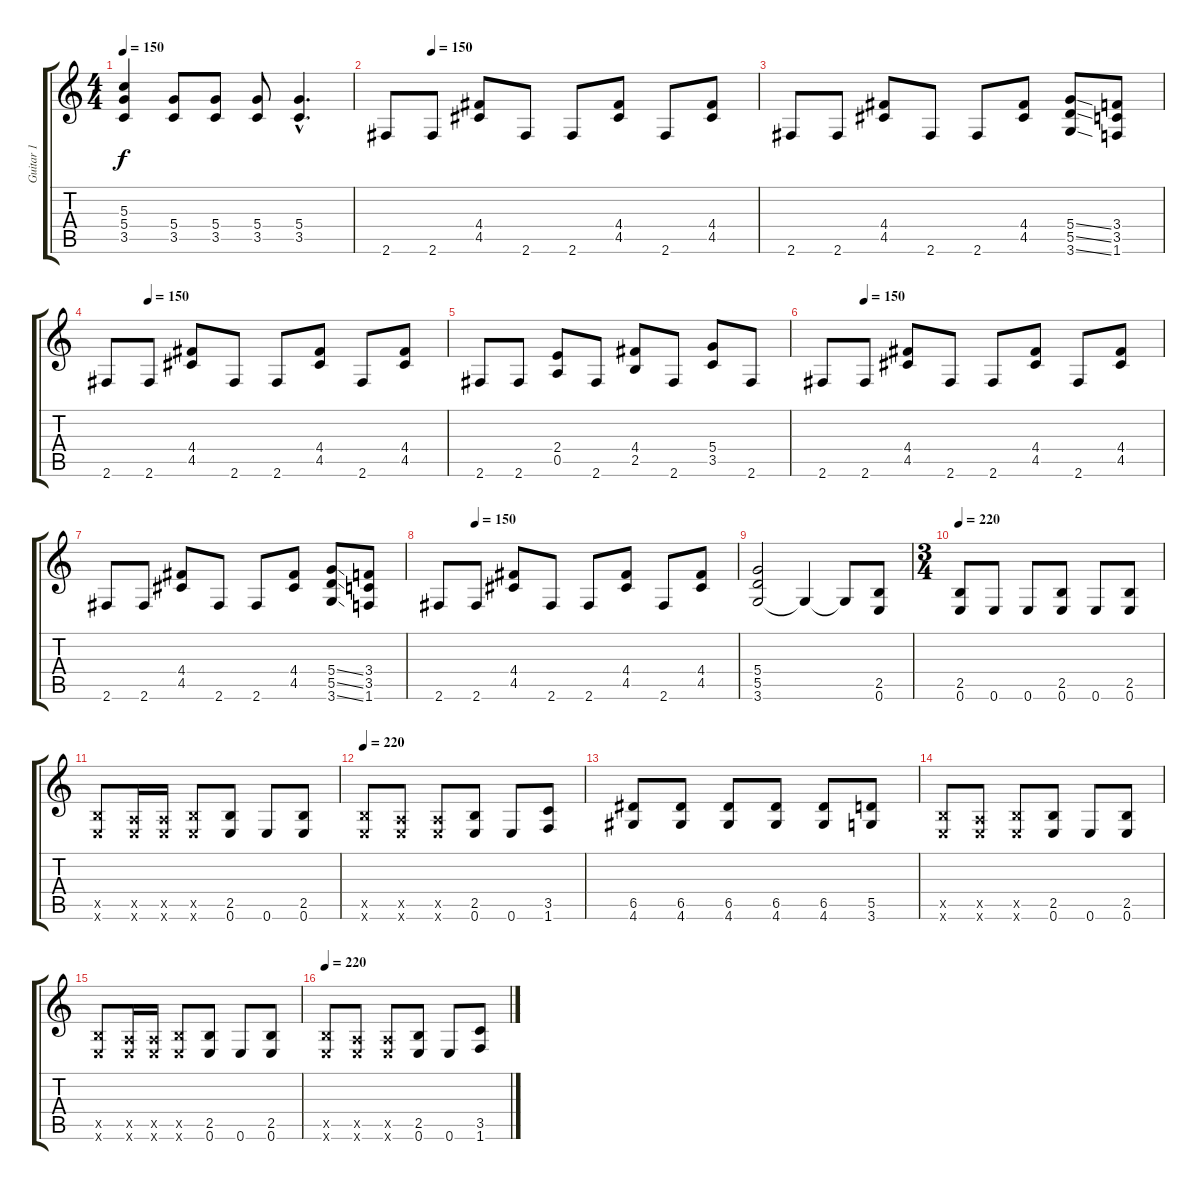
\track ("Guitar 1" "Guitar 1") {instrument distortionguitar}
\staff {score tabs}
\tuning (E4 B3 G3 D3 A2 E2) {hide}
\ts (4 4)
\tempo 150
\clef g2
\ks c
(5.3 5.4 3.5).4{dy f} (5.4 3.5).8 (5.4 3.5).8 (5.4 3.5).8 (5.4{hac} 3.5{hac}).4{d} |
\tempo (150 0.125)
2.6.8 2.6.8 (4.4 4.5).8 2.6.8 2.6.8 (4.4 4.5).8 2.6.8 (4.4 4.5).8 |
2.6.8 2.6.8 (4.4 4.5).8 2.6.8 2.6.8 (4.4 4.5).8 (5.4{ss} 5.5{ss} 3.6{ss}).8 (3.4 3.5 1.6).8 |
\tempo (150 0.125)
2.6.8 2.6.8 (4.4 4.5).8 2.6.8 2.6.8 (4.4 4.5).8 2.6.8 (4.4 4.5).8 |
2.6.8 2.6.8 (2.4 0.5).8 2.6.8 (4.4 2.5).8 2.6.8 (5.4 3.5).8 2.6.8 |
\tempo (150 0.125)
2.6.8 2.6.8 (4.4 4.5).8 2.6.8 2.6.8 (4.4 4.5).8 2.6.8 (4.4 4.5).8 |
2.6.8 2.6.8 (4.4 4.5).8 2.6.8 2.6.8 (4.4 4.5).8 (5.4{ss} 5.5{ss} 3.6{ss}).8 (3.4 3.5 1.6).8 |
\tempo (150 0.125)
2.6.8 2.6.8 (4.4 4.5).8 2.6.8 2.6.8 (4.4 4.5).8 2.6.8 (4.4 4.5).8 |
(5.4 5.5 3.6).2 3.6{t}.4 3.6{t}.8 (2.5 0.6).8 |
\ts (3 4)
\tempo 220
(2.5 0.6).8 0.6.8 0.6.8 (2.5 0.6).8 0.6.8 (2.5 0.6).8 |
(2.5{x} 0.6{x}).8 (0.5{x} 0.6{x}).16 (0.5{x} 0.6{x}).16 (2.5{x} 0.6{x}).8 (2.5 0.6).8 0.6.8 (2.5 0.6).8 |
\tempo 220
(2.5{x} 0.6{x}).8 (0.5{x} 0.6{x}).8 (0.5{x} 0.6{x}).8 (2.5 0.6).8 0.6.8 (3.5 1.6).8 |
(6.5 4.6).8 (6.5 4.6).8 (6.5 4.6).8 (6.5 4.6).8 (6.5 4.6).8 (5.5 3.6).8 |
(2.5{x} 0.6{x}).8 (0.5{x} 0.6{x}).8 (2.5{x} 0.6{x}).8 (2.5 0.6).8 0.6.8 (2.5 0.6).8 |
(2.5{x} 0.6{x}).8 (0.5{x} 0.6{x}).16 (0.5{x} 0.6{x}).16 (2.5{x} 0.6{x}).8 (2.5 0.6).8 0.6.8 (2.5 0.6).8 |
\tempo 220
(2.5{x} 0.6{x}).8 (0.5{x} 0.6{x}).8 (0.5{x} 0.6{x}).8 (2.5 0.6).8 0.6.8 (3.5 1.6).8
